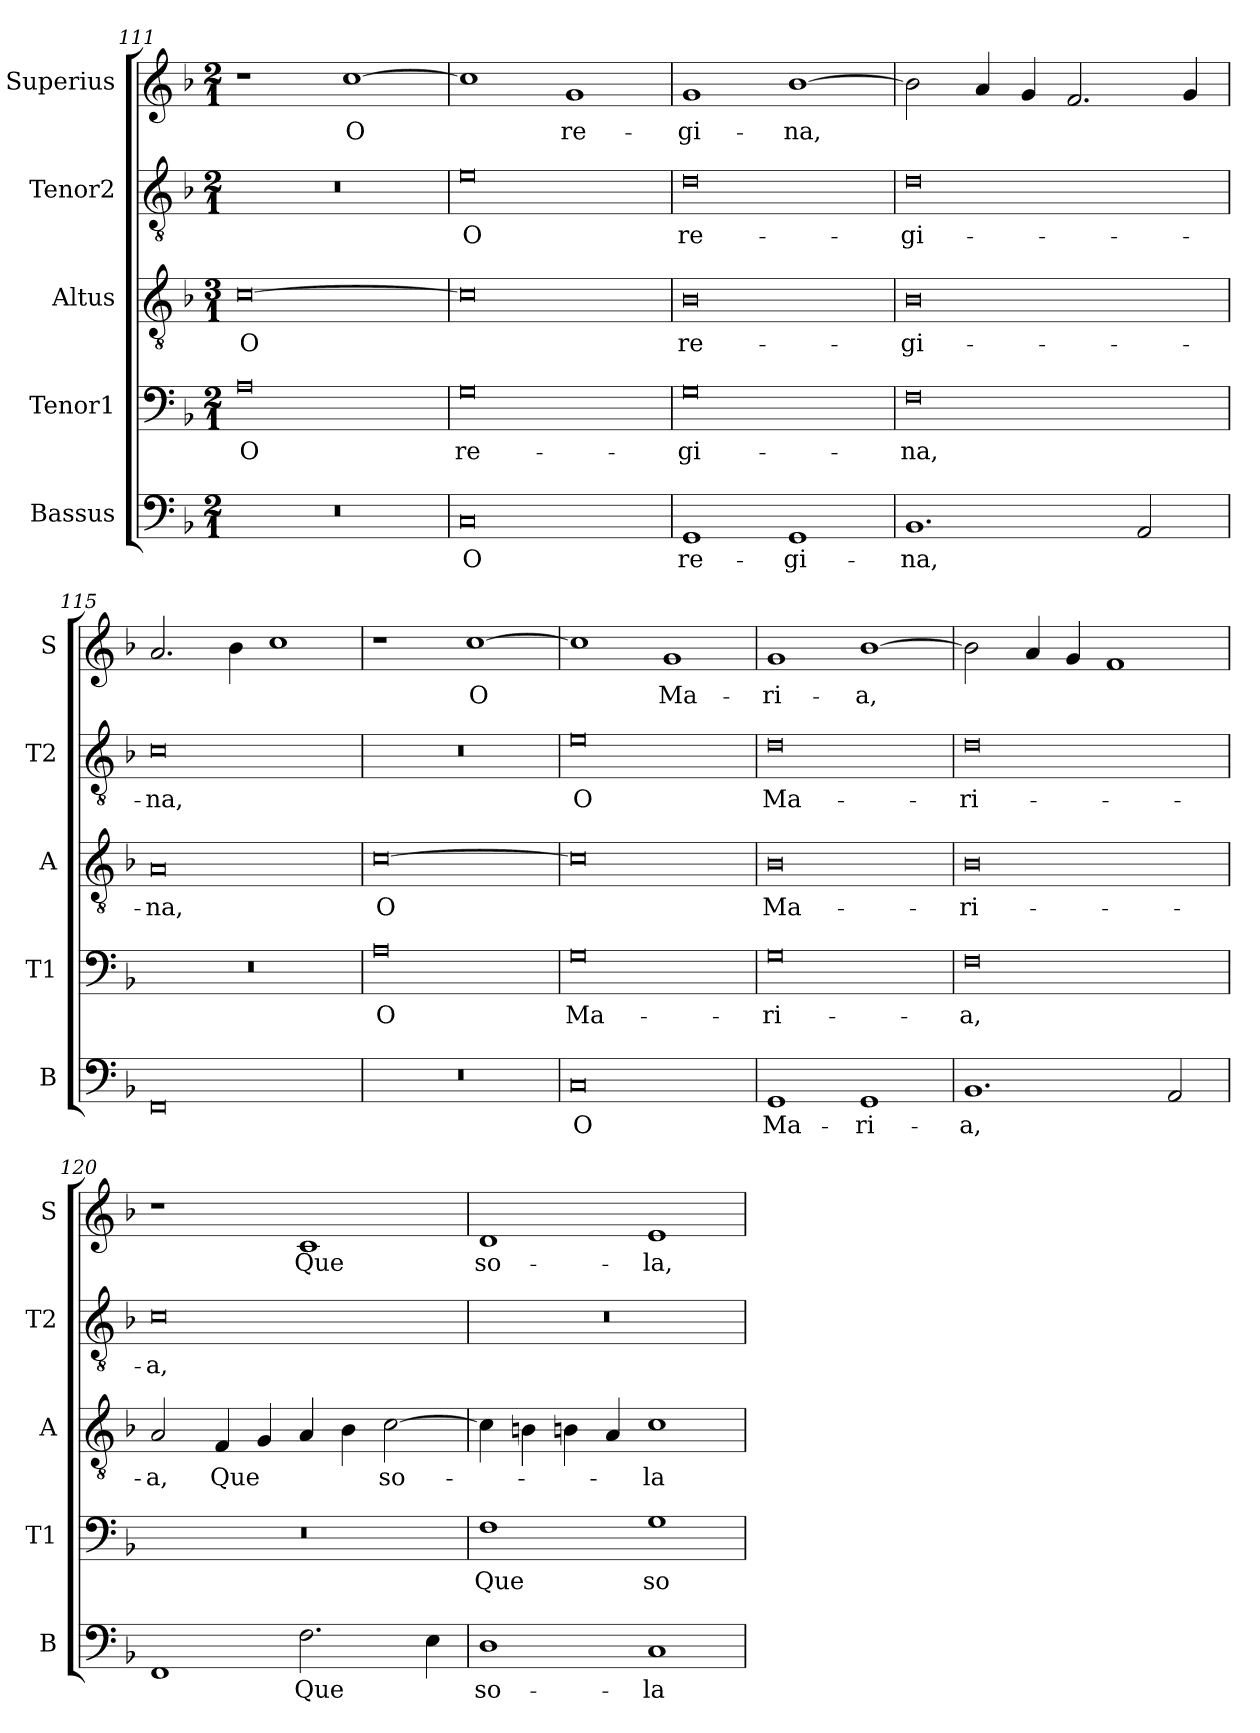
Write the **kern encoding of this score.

**kern	**text	**kern	**text	**kern	**text	**kern	**text	**kern	**text
*part5	*part5	*part4	*part4	*part3	*part3	*part2	*part2	*part1	*part1
*staff5	*staff5	*staff4	*staff4	*staff3	*staff3	*staff2	*staff2	*staff1	*staff1
*I"Bassus	*	*I"Tenor1	*	*I"Altus	*	*I"Tenor2	*	*I"Superius	*
*I'B	*	*I'T1	*	*I'A	*	*I'T2	*	*I'S	*
*clefF4	*	*clefF4	*	*clefGv2	*	*clefGv2	*	*clefG2	*
*k[b-]	*	*k[b-]	*	*k[b-]	*	*k[b-]	*	*k[b-]	*
*M2/1	*	*M2/1	*	*M3/1	*	*M2/1	*	*M2/1	*
=111	=111	=111	=111	=111	=111	=111	=111	=111	=111
0r	.	0A	O	[0c	O	0r	.	1r	.
.	.	.	.	.	.	.	.	[1cc	-O
=112	=112	=112	=112	=112	=112	=112	=112	=112	=112
0C	O	0G	re-	0c]	.	0e	O	1cc]	.
.	.	.	.	.	.	.	.	1g	re-
=113	=113	=113	=113	=113	=113	=113	=113	=113	=113
1GG	re-	0G	-gi-	0B-	re-	0d	re-	1g	-gi-
1GG	-gi-	.	.	.	.	.	.	[1b-	-na,
=114	=114	=114	=114	=114	=114	=114	=114	=114	=114
1.BB-	-na,	0F	-na,	0B-	-gi-	0d	-gi-	2b-\]	.
.	.	.	.	.	.	.	.	4a/	.
.	.	.	.	.	.	.	.	4g/	.
.	.	.	.	.	.	.	.	2.f/	.
2AA/	.	.	.	.	.	.	.	.	.
.	.	.	.	.	.	.	.	4g/	.
=115	=115	=115	=115	=115	=115	=115	=115	=115	=115
0FF	.	0r	.	0A	-na,	0c	-na,	2.a/	.
.	.	.	.	.	.	.	.	4b-\	.
.	.	.	.	.	.	.	.	1cc	.
=116	=116	=116	=116	=116	=116	=116	=116	=116	=116
0r	.	0A	O	[0c	O	0r	.	1r	.
.	.	.	.	.	.	.	.	[1cc	O
=117	=117	=117	=117	=117	=117	=117	=117	=117	=117
0C	O	0G	Ma-	0c]	.	0e	O	1cc]	.
.	.	.	.	.	.	.	.	1g	Ma-
=118	=118	=118	=118	=118	=118	=118	=118	=118	=118
1GG	Ma-	0G	-ri-	0B-	Ma-	0d	Ma-	1g	-ri-
1GG	-ri-	.	.	.	.	.	.	[1b-	-a,
=119	=119	=119	=119	=119	=119	=119	=119	=119	=119
1.BB-	-a,	0F	-a,	0B-	-ri-	0d	-ri-	2b-\]	.
.	.	.	.	.	.	.	.	4a/	.
.	.	.	.	.	.	.	.	4g/	.
.	.	.	.	.	.	.	.	1f	.
2AA/	.	.	.	.	.	.	.	.	.
=120	=120	=120	=120	=120	=120	=120	=120	=120	=120
1FF	.	0r	.	2A/	-a,	0c	-a,	1r	.
.	.	.	.	4F/	Que	.	.	.	.
.	.	.	.	4G/	.	.	.	.	.
2.F\	Que	.	.	4A/	.	.	.	1c	Que
.	.	.	.	4B-\	.	.	.	.	.
.	.	.	.	[2c\	so-	.	.	.	.
4E\	.	.	.	.	.	.	.	.	.
=121	=121	=121	=121	=121	=121	=121	=121	=121	=121
1D	so-	1F	Que	4c\]	.	0r	.	1d	so-
.	.	.	.	4Bn\	.	.	.	.	.
.	.	.	.	4Bn\	.	.	.	.	.
.	.	.	.	4A/	.	.	.	.	.
1C	-la	1G	so-	1c	-la	.	.	1e	-la,
=	=	=	=	=	=	=	=	=	=
*-	*-	*-	*-	*-	*-	*-	*-	*-	*-
